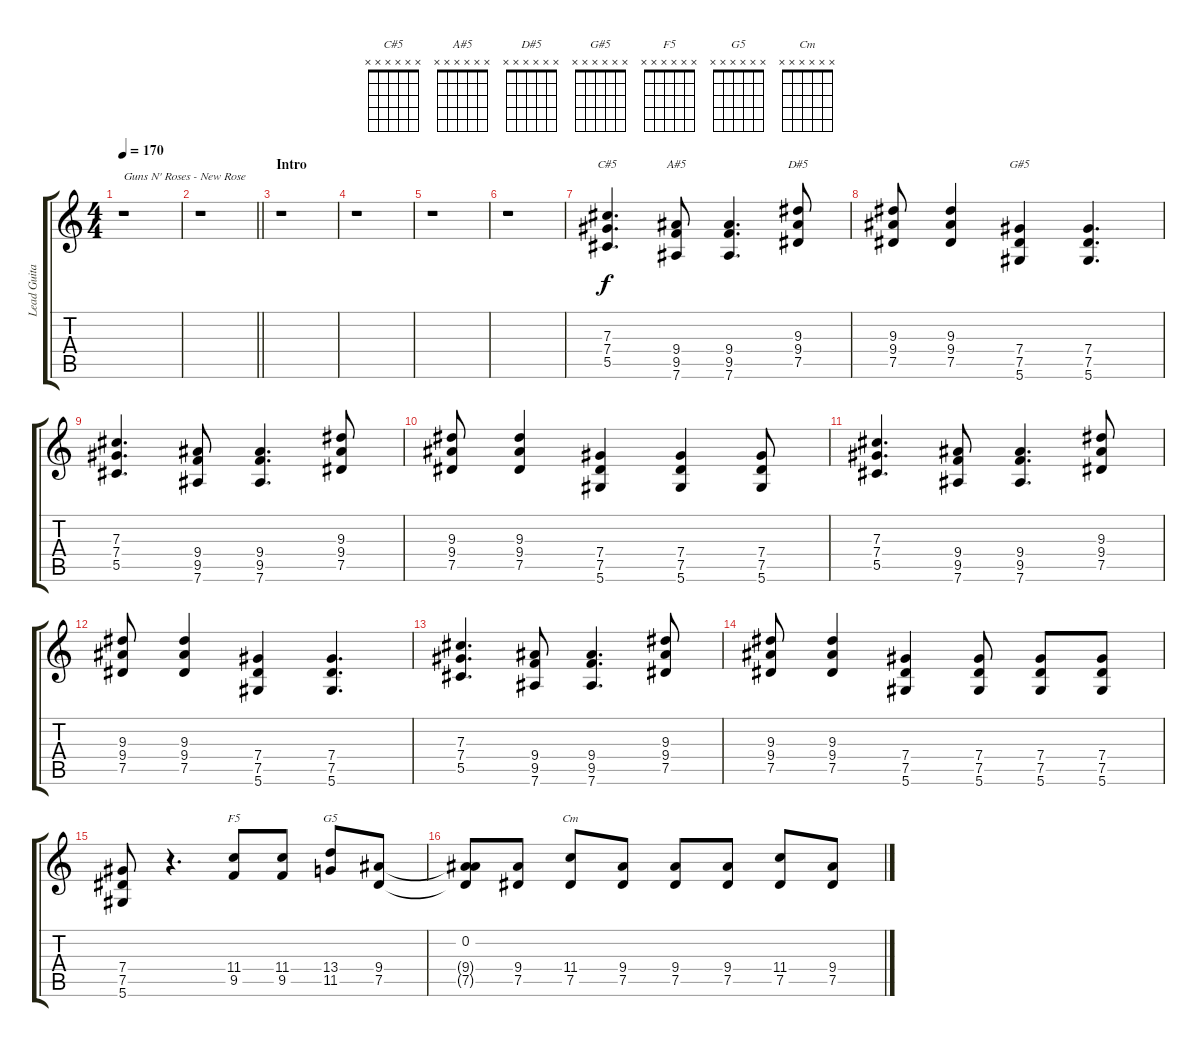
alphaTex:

\track ("Lead Guitar: Slash" "Lead Guita") {solo instrument distortionguitar}
\staff {score tabs}
\tuning (Eb4 Bb3 Gb3 Db3 Ab2 Eb2) {hide}
\chord ("C#5" x x x x x x)
\chord ("A#5" x x x x x x)
\chord ("D#5" x x x x x x)
\chord ("G#5" x x x x x x)
\chord ("F5" x x x x x x)
\chord ("G5" x x x x x x)
\chord ("Cm" x x x x x x)
\ts (4 4)
\tempo 170
\clef g2
\ks c
r.1{txt "Guns N' Roses - New Rose" dy f instrument distortionguitar} |
\barLineRight lightlight
r.1 |
\section ("" "Intro")
r.1 |
r.1 |
r.1 |
r.1 |
(7.3 7.4 5.5).4{d ch "C#5"} (9.4 9.5 7.6).8{ch "A#5"} (9.4 9.5 7.6).4{d} (9.3 9.4 7.5).8{ch "D#5"} |
(9.3 9.4 7.5).8 (9.3 9.4 7.5).4 (7.4 7.5 5.6).4{ch "G#5"} (7.4 7.5 5.6).4{d} |
(7.3 7.4 5.5).4{d} (9.4 9.5 7.6).8 (9.4 9.5 7.6).4{d} (9.3 9.4 7.5).8 |
(9.3 9.4 7.5).8 (9.3 9.4 7.5).4 (7.4 7.5 5.6).4 (7.4 7.5 5.6).4 (7.4 7.5 5.6).8 |
(7.3 7.4 5.5).4{d} (9.4 9.5 7.6).8 (9.4 9.5 7.6).4{d} (9.3 9.4 7.5).8 |
(9.3 9.4 7.5).8 (9.3 9.4 7.5).4 (7.4 7.5 5.6).4 (7.4 7.5 5.6).4{d} |
(7.3 7.4 5.5).4{d} (9.4 9.5 7.6).8 (9.4 9.5 7.6).4{d} (9.3 9.4 7.5).8 |
(9.3 9.4 7.5).8 (9.3 9.4 7.5).4 (7.4 7.5 5.6).4 (7.4 7.5 5.6).8 (7.4 7.5 5.6).8 (7.4 7.5 5.6).8 |
(7.4 7.5 5.6).8 r.4{d} (11.4 9.5).8{ch "F5"} (11.4 9.5).8 (13.4 11.5).8{ch "G5"} (9.4 7.5).8 |
(0.2 9.4{t} 7.5{t}).8 (9.4 7.5).8 (11.4 7.5).8{ch "Cm"} (9.4 7.5).8 (9.4 7.5).8 (9.4 7.5).8 (11.4 7.5).8 (9.4 7.5).8
